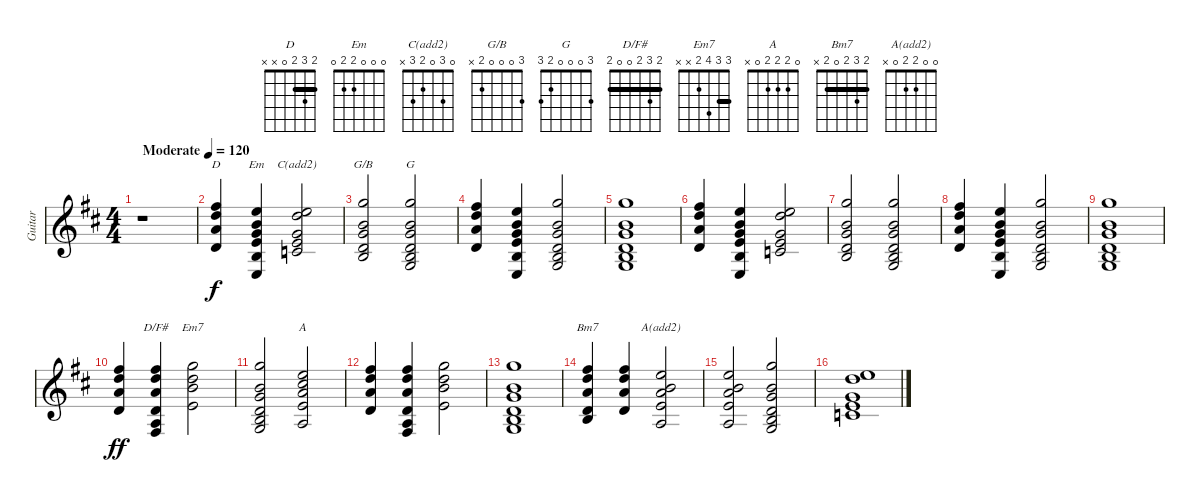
\track ("Guitar" "Guitar") {instrument acousticguitarsteel}
\staff {score}
\tuning (E4 B3 G3 D3 A2 E2) {hide}
\chord ("D" 2 3 2 0 x x) {barre 2}
\chord ("Em" 0 0 0 2 2 0)
\chord ("C(add2)" 0 3 0 2 3 x)
\chord ("G/B" 3 0 0 0 2 x)
\chord ("G" 3 0 0 0 2 3)
\chord ("D/F#" 2 3 2 0 0 2) {barre 2}
\chord ("Em7" 3 3 4 2 x x) {barre 3}
\chord ("A" 0 2 2 2 0 x)
\chord ("Bm7" 2 3 2 0 2 x) {barre 2}
\chord ("A(add2)" 0 0 2 2 0 x)
\ts (4 4)
\tempo (120 "Moderate")
\clef g2
\ks d
r.1{dy f instrument acousticguitarsteel} |
(2.1 3.2 2.3 0.4).4{ch "D"} (0.1 0.2 0.3 2.4 2.5 0.6).4{ch "Em"} (0.1 3.2 0.3 2.4 3.5).2{ch "C(add2)"} |
(3.1 0.2 0.3 0.4 2.5).2{ch "G/B"} (3.1 0.2 0.3 0.4 2.5 3.6).2{ch "G"} |
(2.1 3.2 2.3 0.4).4 (0.1 0.2 0.3 2.4 2.5 0.6).4 (3.1 0.2 0.3 0.4 2.5 3.6).2 |
(3.1 0.2 0.3 0.4 2.5 3.6).1 |
(2.1 3.2 2.3 0.4).4 (0.1 0.2 0.3 2.4 2.5 0.6).4 (0.1 3.2 0.3 2.4 3.5).2 |
(3.1 0.2 0.3 0.4 2.5).2 (3.1 0.2 0.3 0.4 2.5 3.6).2 |
(2.1 3.2 2.3 0.4).4 (0.1 0.2 0.3 2.4 2.5 0.6).4 (3.1 0.2 0.3 0.4 2.5 3.6).2 |
(3.1 0.2 0.3 0.4 2.5 3.6).1 |
(2.1 3.2 2.3 0.4).4{dy ff} (2.1 3.2 2.3 0.4 0.5 2.6).4{ch "D/F#"} (3.1 3.2 4.3 2.4).2{ch "Em7"} |
(3.1 0.2 0.3 0.4 2.5 3.6).2 (0.1 2.2 2.3 2.4 0.5).2{ch "A"} |
(2.1 3.2 2.3 0.4).4 (2.1 3.2 2.3 0.4 0.5 2.6).4 (3.1 3.2 4.3 2.4).2 |
(3.1 0.2 0.3 0.4 2.5 3.6).1 |
(2.1 3.2 2.3 0.4 2.5).4{ch "Bm7"} (2.1 3.2 2.3 0.4).4 (0.1 0.2 2.3 2.4 0.5).2{ch "A(add2)"} |
(0.1 0.2 2.3 2.4 0.5).2 (3.1 0.2 0.3 0.4 2.5 3.6).2 |
(0.1 3.2 0.3 2.4 3.5).1
